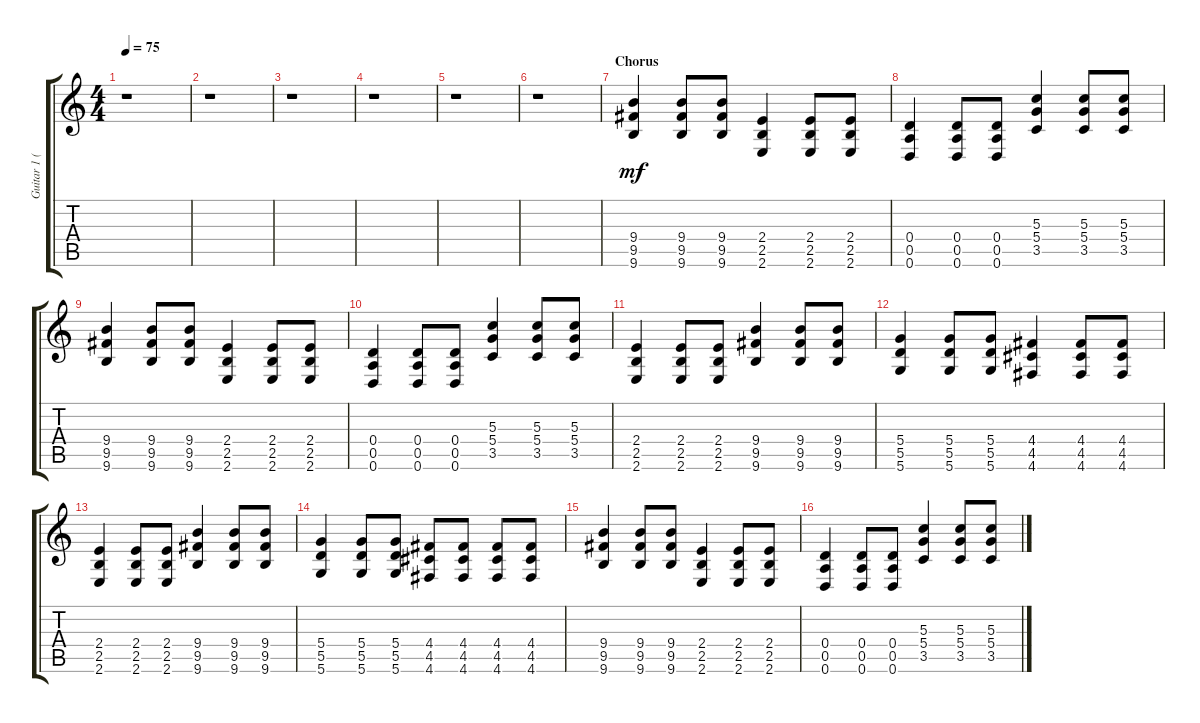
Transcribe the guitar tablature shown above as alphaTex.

\track ("Guitar 1 (Richard)" "Guitar 1 (") {instrument distortionguitar}
\staff {score tabs}
\tuning (E4 B3 G3 D3 A2 D2) {hide}
\ts (4 4)
\tempo 75
\clef g2
\ks c
r.1{dy mf} |
r.1 |
r.1 |
r.1 |
r.1 |
r.1 |
\section ("" "Chorus")
(9.4 9.5 9.6).4 (9.4 9.5 9.6).8 (9.4 9.5 9.6).8 (2.4 2.5 2.6).4 (2.4 2.5 2.6).8 (2.4 2.5 2.6).8 |
(0.4 0.5 0.6).4 (0.4 0.5 0.6).8 (0.4 0.5 0.6).8 (5.3 5.4 3.5).4 (5.3 5.4 3.5).8 (5.3 5.4 3.5).8 |
(9.4 9.5 9.6).4 (9.4 9.5 9.6).8 (9.4 9.5 9.6).8 (2.4 2.5 2.6).4 (2.4 2.5 2.6).8 (2.4 2.5 2.6).8 |
(0.4 0.5 0.6).4 (0.4 0.5 0.6).8 (0.4 0.5 0.6).8 (5.3 5.4 3.5).4 (5.3 5.4 3.5).8 (5.3 5.4 3.5).8 |
(2.4 2.5 2.6).4 (2.4 2.5 2.6).8 (2.4 2.5 2.6).8 (9.4 9.5 9.6).4 (9.4 9.5 9.6).8 (9.4 9.5 9.6).8 |
(5.4 5.5 5.6).4 (5.4 5.5 5.6).8 (5.4 5.5 5.6).8 (4.4 4.5 4.6).4 (4.4 4.5 4.6).8 (4.4 4.5 4.6).8 |
(2.4 2.5 2.6).4 (2.4 2.5 2.6).8 (2.4 2.5 2.6).8 (9.4 9.5 9.6).4 (9.4 9.5 9.6).8 (9.4 9.5 9.6).8 |
(5.4 5.5 5.6).4 (5.4 5.5 5.6).8 (5.4 5.5 5.6).8 (4.4 4.5 4.6).8 (4.4 4.5 4.6).8 (4.4 4.5 4.6).8 (4.4 4.5 4.6).8 |
(9.4 9.5 9.6).4 (9.4 9.5 9.6).8 (9.4 9.5 9.6).8 (2.4 2.5 2.6).4 (2.4 2.5 2.6).8 (2.4 2.5 2.6).8 |
(0.4 0.5 0.6).4 (0.4 0.5 0.6).8 (0.4 0.5 0.6).8 (5.3 5.4 3.5).4 (5.3 5.4 3.5).8 (5.3 5.4 3.5).8
